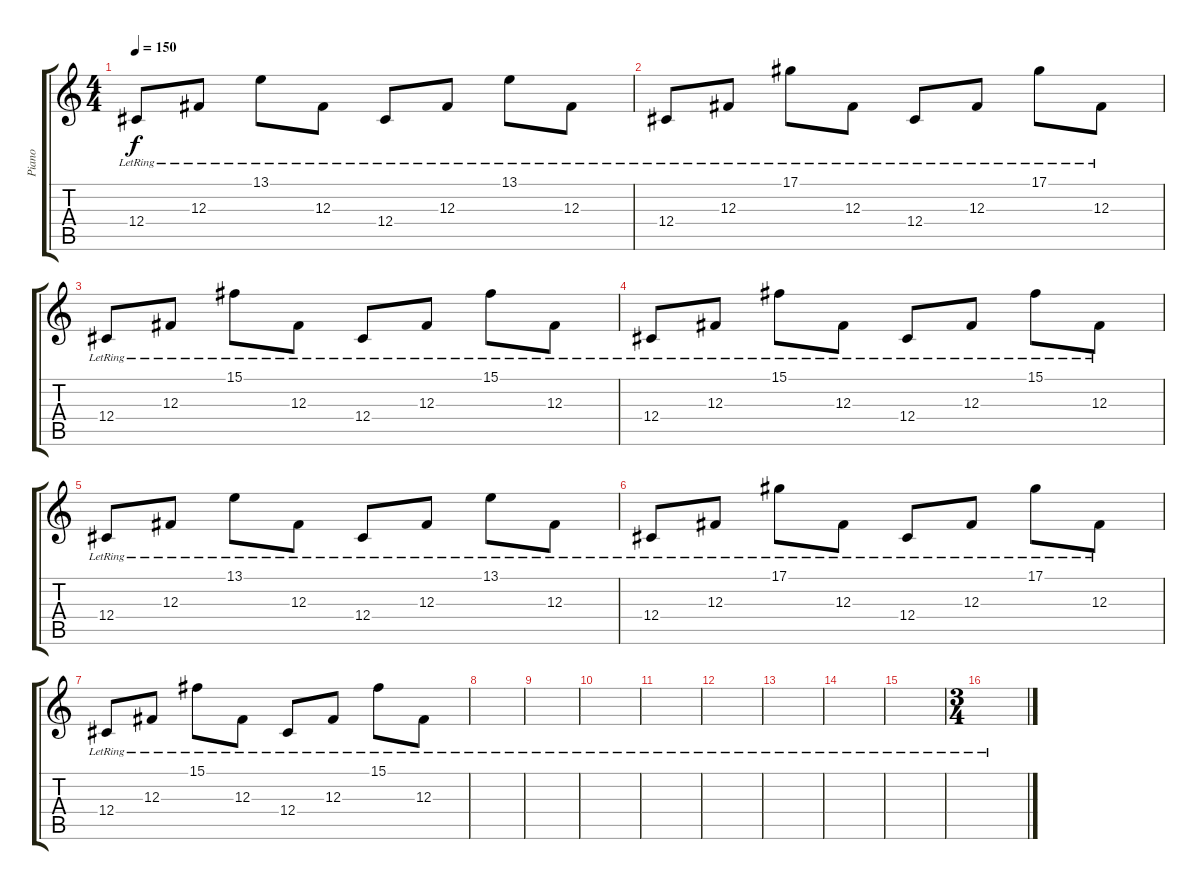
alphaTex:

\track ("Piano" "Piano") {instrument acousticgrandpiano}
\staff {score tabs}
\tuning (Eb4 Bb3 Gb3 Db3 Ab2 Eb2) {hide}
\ts (4 4)
\tempo 150
\clef g2
\ks c
12.4{lr}.8{dy f} 12.3{lr}.8 13.1{lr}.8 12.3{lr}.8 12.4{lr}.8 12.3{lr}.8 13.1{lr}.8 12.3{lr}.8 |
12.4{lr}.8 12.3{lr}.8 17.1{lr}.8 12.3{lr}.8 12.4{lr}.8 12.3{lr}.8 17.1{lr}.8 12.3{lr}.8 |
12.4{lr}.8 12.3{lr}.8 15.1{lr}.8 12.3{lr}.8 12.4{lr}.8 12.3{lr}.8 15.1{lr}.8 12.3{lr}.8 |
12.4{lr}.8 12.3{lr}.8 15.1{lr}.8 12.3{lr}.8 12.4{lr}.8 12.3{lr}.8 15.1{lr}.8 12.3{lr}.8 |
12.4{lr}.8 12.3{lr}.8 13.1{lr}.8 12.3{lr}.8 12.4{lr}.8 12.3{lr}.8 13.1{lr}.8 12.3{lr}.8 |
12.4{lr}.8 12.3{lr}.8 17.1{lr}.8 12.3{lr}.8 12.4{lr}.8 12.3{lr}.8 17.1{lr}.8 12.3{lr}.8 |
12.4{lr}.8 12.3{lr}.8 15.1{lr}.8 12.3{lr}.8 12.4{lr}.8 12.3{lr}.8 15.1{lr}.8 12.3{lr}.8 |
|
|
|
|
|
|
|
|
\ts (3 4)
